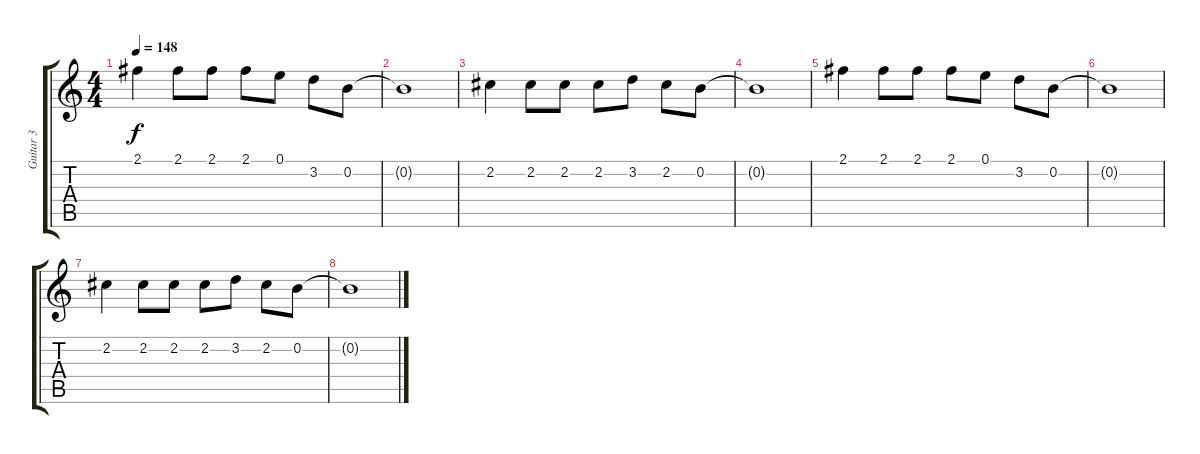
\track ("Guitar 3" "Guitar 3") {instrument electricguitarclean}
\staff {score tabs}
\tuning (E4 B3 G3 D3 A2 E2) {hide}
\ts (4 4)
\tempo 148
\clef g2
\ks c
2.1.4{dy f} 2.1.8 2.1.8 2.1.8 0.1.8 3.2.8 0.2.8 |
0.2{t}.1 |
2.2.4 2.2.8 2.2.8 2.2.8 3.2.8 2.2.8 0.2.8 |
0.2{t}.1 |
2.1.4 2.1.8 2.1.8 2.1.8 0.1.8 3.2.8 0.2.8 |
0.2{t}.1 |
2.2.4 2.2.8 2.2.8 2.2.8 3.2.8 2.2.8 0.2.8 |
0.2{t}.1
